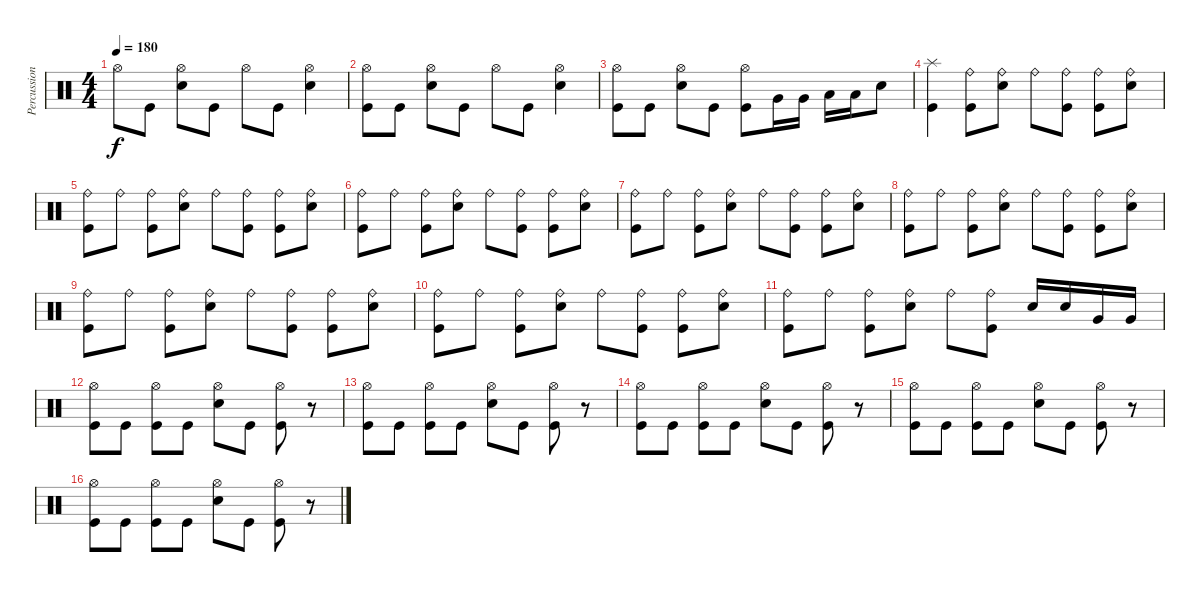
\track ("Percussions" "Percussion") {instrument percussion}
\staff {score}
\articulation defaults
\ts (4 4)
\tempo 180
\clef neutral
\ks c "Hi-Hat (open)".8{dy f} "Kick (hit)".8
("Hi-Hat (open)" "Electric Snare (hit)").8 "Kick (hit)".8 "Hi-Hat (open)".8 "Kick (hit)".8 ("Hi-Hat (open)" "Electric Snare (hit)").4 |
("Hi-Hat (open)" "Kick (hit)").8 "Kick (hit)".8 ("Hi-Hat (open)" "Electric Snare (hit)").8 "Kick (hit)".8 "Hi-Hat (open)".8 "Kick (hit)".8 ("Hi-Hat (open)" "Electric Snare (hit)").4 |
("Hi-Hat (open)" "Kick (hit)").8 "Kick (hit)".8 ("Hi-Hat (open)" "Electric Snare (hit)").8 "Kick (hit)".8 ("Hi-Hat (open)" "Kick (hit)").8 "Very Low Tom (hit)".16 "Very Low Tom (hit)".16 "Low Floor Tom (hit)".16 "Low Floor Tom (hit)".16 "Electric Snare (hit)".8 |
("Kick (hit)" "Splash (hit)").4 ("Kick (hit)" "Ride (bell)").8 ("Electric Snare (hit)" "Ride (bell)").8 "Ride (bell)".8 ("Kick (hit)" "Ride (bell)").8 ("Kick (hit)" "Ride (bell)").8 ("Electric Snare (hit)" "Ride (bell)").8 |
("Kick (hit)" "Ride (bell)").8 "Ride (bell)".8 ("Kick (hit)" "Ride (bell)").8 ("Electric Snare (hit)" "Ride (bell)").8 "Ride (bell)".8 ("Kick (hit)" "Ride (bell)").8 ("Kick (hit)" "Ride (bell)").8 ("Electric Snare (hit)" "Ride (bell)").8 |
("Kick (hit)" "Ride (bell)").8 "Ride (bell)".8 ("Kick (hit)" "Ride (bell)").8 ("Electric Snare (hit)" "Ride (bell)").8 "Ride (bell)".8 ("Kick (hit)" "Ride (bell)").8 ("Kick (hit)" "Ride (bell)").8 ("Electric Snare (hit)" "Ride (bell)").8 |
("Kick (hit)" "Ride (bell)").8 "Ride (bell)".8 ("Kick (hit)" "Ride (bell)").8 ("Electric Snare (hit)" "Ride (bell)").8 "Ride (bell)".8 ("Kick (hit)" "Ride (bell)").8 ("Kick (hit)" "Ride (bell)").8 ("Electric Snare (hit)" "Ride (bell)").8 |
("Kick (hit)" "Ride (bell)").8 "Ride (bell)".8 ("Kick (hit)" "Ride (bell)").8 ("Electric Snare (hit)" "Ride (bell)").8 "Ride (bell)".8 ("Kick (hit)" "Ride (bell)").8 ("Kick (hit)" "Ride (bell)").8 ("Electric Snare (hit)" "Ride (bell)").8 |
("Kick (hit)" "Ride (bell)").8 "Ride (bell)".8 ("Kick (hit)" "Ride (bell)").8 ("Electric Snare (hit)" "Ride (bell)").8 "Ride (bell)".8 ("Kick (hit)" "Ride (bell)").8 ("Kick (hit)" "Ride (bell)").8 ("Electric Snare (hit)" "Ride (bell)").8 |
("Kick (hit)" "Ride (bell)").8 "Ride (bell)".8 ("Kick (hit)" "Ride (bell)").8 ("Electric Snare (hit)" "Ride (bell)").8 "Ride (bell)".8 ("Kick (hit)" "Ride (bell)").8 ("Kick (hit)" "Ride (bell)").8 ("Electric Snare (hit)" "Ride (bell)").8 |
("Kick (hit)" "Ride (bell)").8 "Ride (bell)".8 ("Kick (hit)" "Ride (bell)").8 ("Electric Snare (hit)" "Ride (bell)").8 "Ride (bell)".8 ("Kick (hit)" "Ride (bell)").8 "Electric Snare (hit)".16 "Electric Snare (hit)".16 "Very Low Tom (hit)".16 "Very Low Tom (hit)".16 |
("Kick (hit)" "Hi-Hat (open)").8 "Kick (hit)".8 ("Kick (hit)" "Hi-Hat (open)").8 "Kick (hit)".8 ("Electric Snare (hit)" "Hi-Hat (open)").8 "Kick (hit)".8 ("Kick (hit)" "Hi-Hat (open)").8 r.8 |
("Kick (hit)" "Hi-Hat (open)").8 "Kick (hit)".8 ("Kick (hit)" "Hi-Hat (open)").8 "Kick (hit)".8 ("Electric Snare (hit)" "Hi-Hat (open)").8 "Kick (hit)".8 ("Kick (hit)" "Hi-Hat (open)").8 r.8 |
("Kick (hit)" "Hi-Hat (open)").8 "Kick (hit)".8 ("Kick (hit)" "Hi-Hat (open)").8 "Kick (hit)".8 ("Electric Snare (hit)" "Hi-Hat (open)").8 "Kick (hit)".8 ("Kick (hit)" "Hi-Hat (open)").8 r.8 |
("Kick (hit)" "Hi-Hat (open)").8 "Kick (hit)".8 ("Kick (hit)" "Hi-Hat (open)").8 "Kick (hit)".8 ("Electric Snare (hit)" "Hi-Hat (open)").8 "Kick (hit)".8 ("Kick (hit)" "Hi-Hat (open)").8 r.8 |
("Kick (hit)" "Hi-Hat (open)").8 "Kick (hit)".8 ("Kick (hit)" "Hi-Hat (open)").8 "Kick (hit)".8 ("Electric Snare (hit)" "Hi-Hat (open)").8 "Kick (hit)".8 ("Kick (hit)" "Hi-Hat (open)").8 r.8
